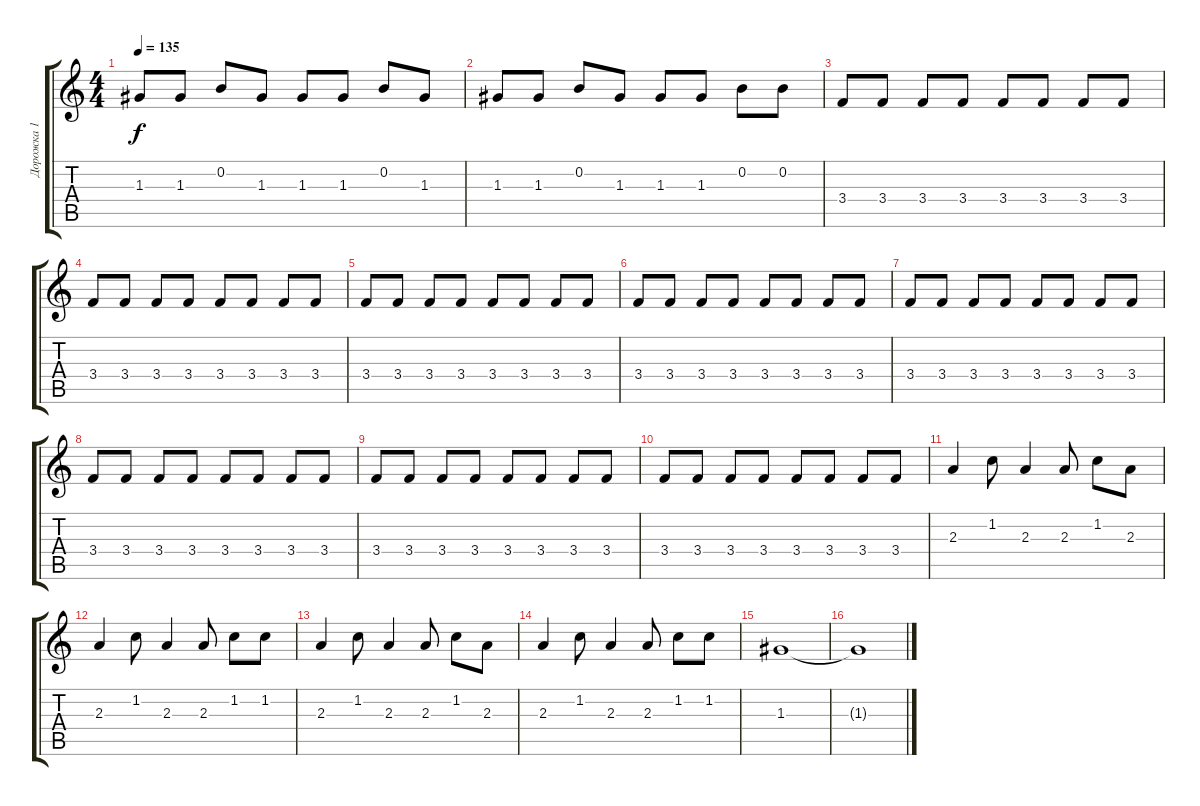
\track ("Дорожка 1" "Дорожка 1") {instrument overdrivenguitar}
\staff {score tabs}
\tuning (E4 B3 G3 D3 A2 E2) {hide}
\ts (4 4)
\tempo 135
\clef g2
\ks c
1.3.8{dy f} 1.3.8 0.2.8 1.3.8 1.3.8 1.3.8 0.2.8 1.3.8 |
1.3.8 1.3.8 0.2.8 1.3.8 1.3.8 1.3.8 0.2.8 0.2.8 |
3.4.8 3.4.8 3.4.8 3.4.8 3.4.8 3.4.8 3.4.8 3.4.8 |
3.4.8 3.4.8 3.4.8 3.4.8 3.4.8 3.4.8 3.4.8 3.4.8 |
3.4.8 3.4.8 3.4.8 3.4.8 3.4.8 3.4.8 3.4.8 3.4.8 |
3.4.8 3.4.8 3.4.8 3.4.8 3.4.8 3.4.8 3.4.8 3.4.8 |
3.4.8 3.4.8 3.4.8 3.4.8 3.4.8 3.4.8 3.4.8 3.4.8 |
3.4.8 3.4.8 3.4.8 3.4.8 3.4.8 3.4.8 3.4.8 3.4.8 |
3.4.8 3.4.8 3.4.8 3.4.8 3.4.8 3.4.8 3.4.8 3.4.8 |
3.4.8 3.4.8 3.4.8 3.4.8 3.4.8 3.4.8 3.4.8 3.4.8 |
2.3.4 1.2.8 2.3.4 2.3.8 1.2.8 2.3.8 |
2.3.4 1.2.8 2.3.4 2.3.8 1.2.8 1.2.8 |
2.3.4 1.2.8 2.3.4 2.3.8 1.2.8 2.3.8 |
2.3.4 1.2.8 2.3.4 2.3.8 1.2.8 1.2.8 |
1.3.1 |
1.3{t}.1
